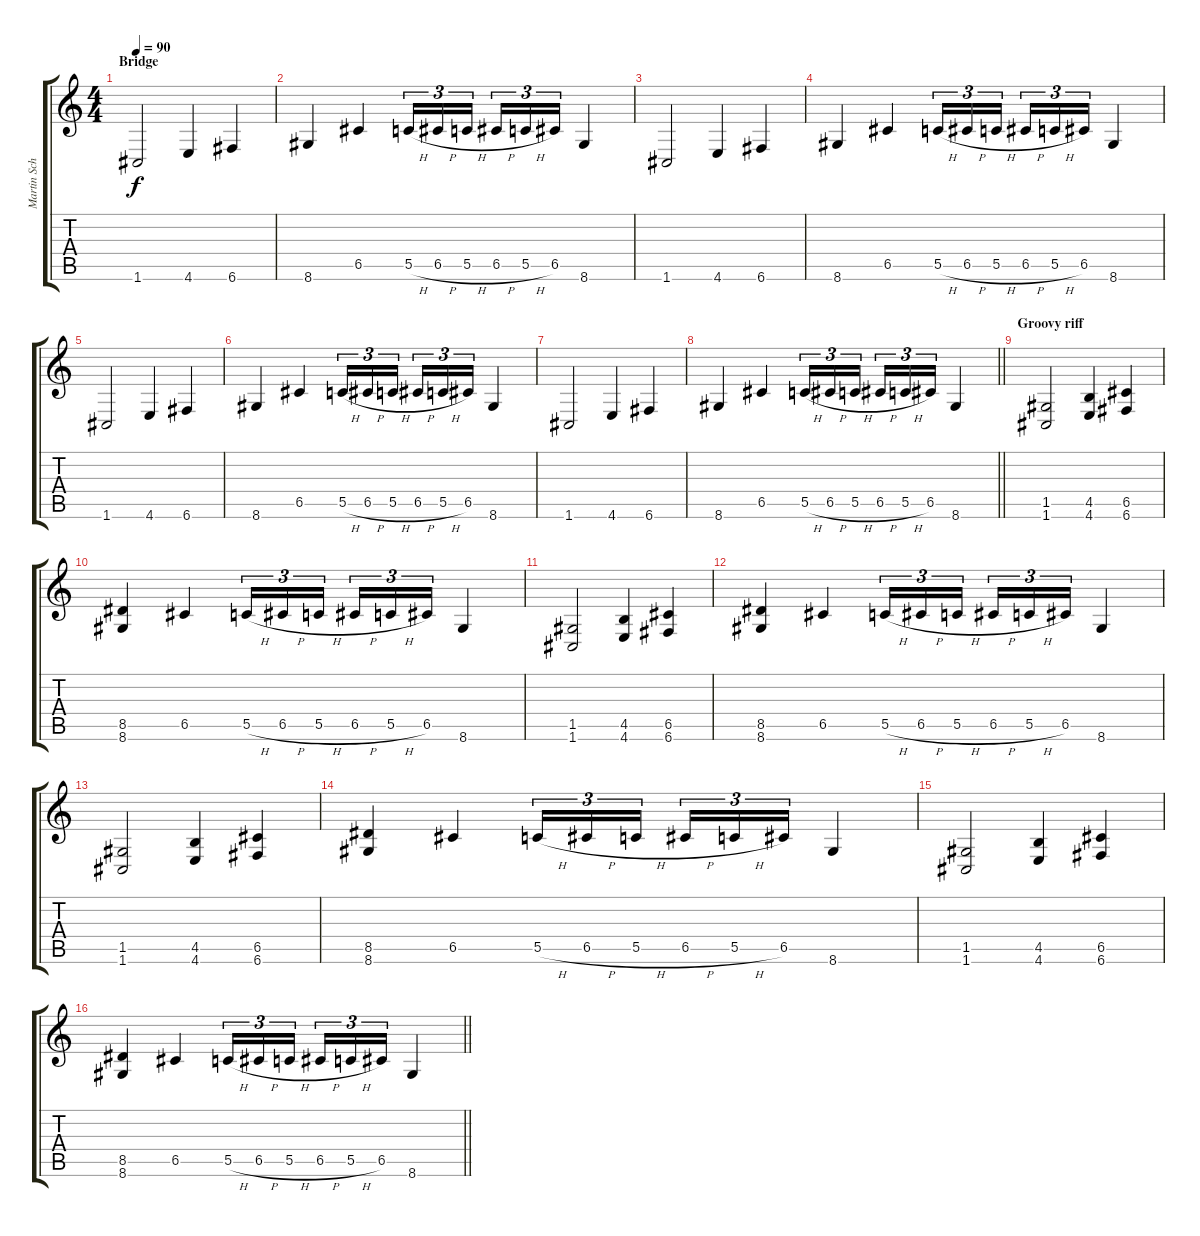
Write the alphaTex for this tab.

\track ("Martin Schirenc" "Martin Sch") {instrument distortionguitar}
\staff {score tabs}
\tuning (D4 A3 F3 C3 G2 C2) {hide}
\ts (4 4)
\section ("" "Bridge")
\tempo 90
\clef g2
\ks c
1.6.2{dy f} 4.6.4 6.6.4 |
8.6.4 6.5.4 5.5{h}.16{tu (3 2)} 6.5{h}.16{tu (3 2)} 5.5{h}.16{tu (3 2) beam splitsecondary} 6.5{h}.16{tu (3 2)} 5.5{h}.16{tu (3 2)} 6.5.16{tu (3 2)} 8.6.4 |
1.6.2 4.6.4 6.6.4 |
8.6.4 6.5.4 5.5{h}.16{tu (3 2)} 6.5{h}.16{tu (3 2)} 5.5{h}.16{tu (3 2) beam splitsecondary} 6.5{h}.16{tu (3 2)} 5.5{h}.16{tu (3 2)} 6.5.16{tu (3 2)} 8.6.4 |
1.6.2 4.6.4 6.6.4 |
8.6.4 6.5.4 5.5{h}.16{tu (3 2)} 6.5{h}.16{tu (3 2)} 5.5{h}.16{tu (3 2) beam splitsecondary} 6.5{h}.16{tu (3 2)} 5.5{h}.16{tu (3 2)} 6.5.16{tu (3 2)} 8.6.4 |
1.6.2 4.6.4 6.6.4 |
\barLineRight lightlight
8.6.4 6.5.4 5.5{h}.16{tu (3 2)} 6.5{h}.16{tu (3 2)} 5.5{h}.16{tu (3 2) beam splitsecondary} 6.5{h}.16{tu (3 2)} 5.5{h}.16{tu (3 2)} 6.5.16{tu (3 2)} 8.6.4 |
\section ("" "Groovy riff")
(1.5 1.6).2 (4.5 4.6).4 (6.5 6.6).4 |
(8.5 8.6).4 6.5.4 5.5{h}.16{tu (3 2)} 6.5{h}.16{tu (3 2)} 5.5{h}.16{tu (3 2) beam splitsecondary} 6.5{h}.16{tu (3 2)} 5.5{h}.16{tu (3 2)} 6.5.16{tu (3 2)} 8.6.4 |
(1.5 1.6).2 (4.5 4.6).4 (6.5 6.6).4 |
(8.5 8.6).4 6.5.4 5.5{h}.16{tu (3 2)} 6.5{h}.16{tu (3 2)} 5.5{h}.16{tu (3 2) beam splitsecondary} 6.5{h}.16{tu (3 2)} 5.5{h}.16{tu (3 2)} 6.5.16{tu (3 2)} 8.6.4 |
(1.5 1.6).2 (4.5 4.6).4 (6.5 6.6).4 |
(8.5 8.6).4 6.5.4 5.5{h}.16{tu (3 2)} 6.5{h}.16{tu (3 2)} 5.5{h}.16{tu (3 2) beam splitsecondary} 6.5{h}.16{tu (3 2)} 5.5{h}.16{tu (3 2)} 6.5.16{tu (3 2)} 8.6.4 |
(1.5 1.6).2 (4.5 4.6).4 (6.5 6.6).4 |
\barLineRight lightlight
(8.5 8.6).4 6.5.4 5.5{h}.16{tu (3 2)} 6.5{h}.16{tu (3 2)} 5.5{h}.16{tu (3 2) beam splitsecondary} 6.5{h}.16{tu (3 2)} 5.5{h}.16{tu (3 2)} 6.5.16{tu (3 2)} 8.6.4
